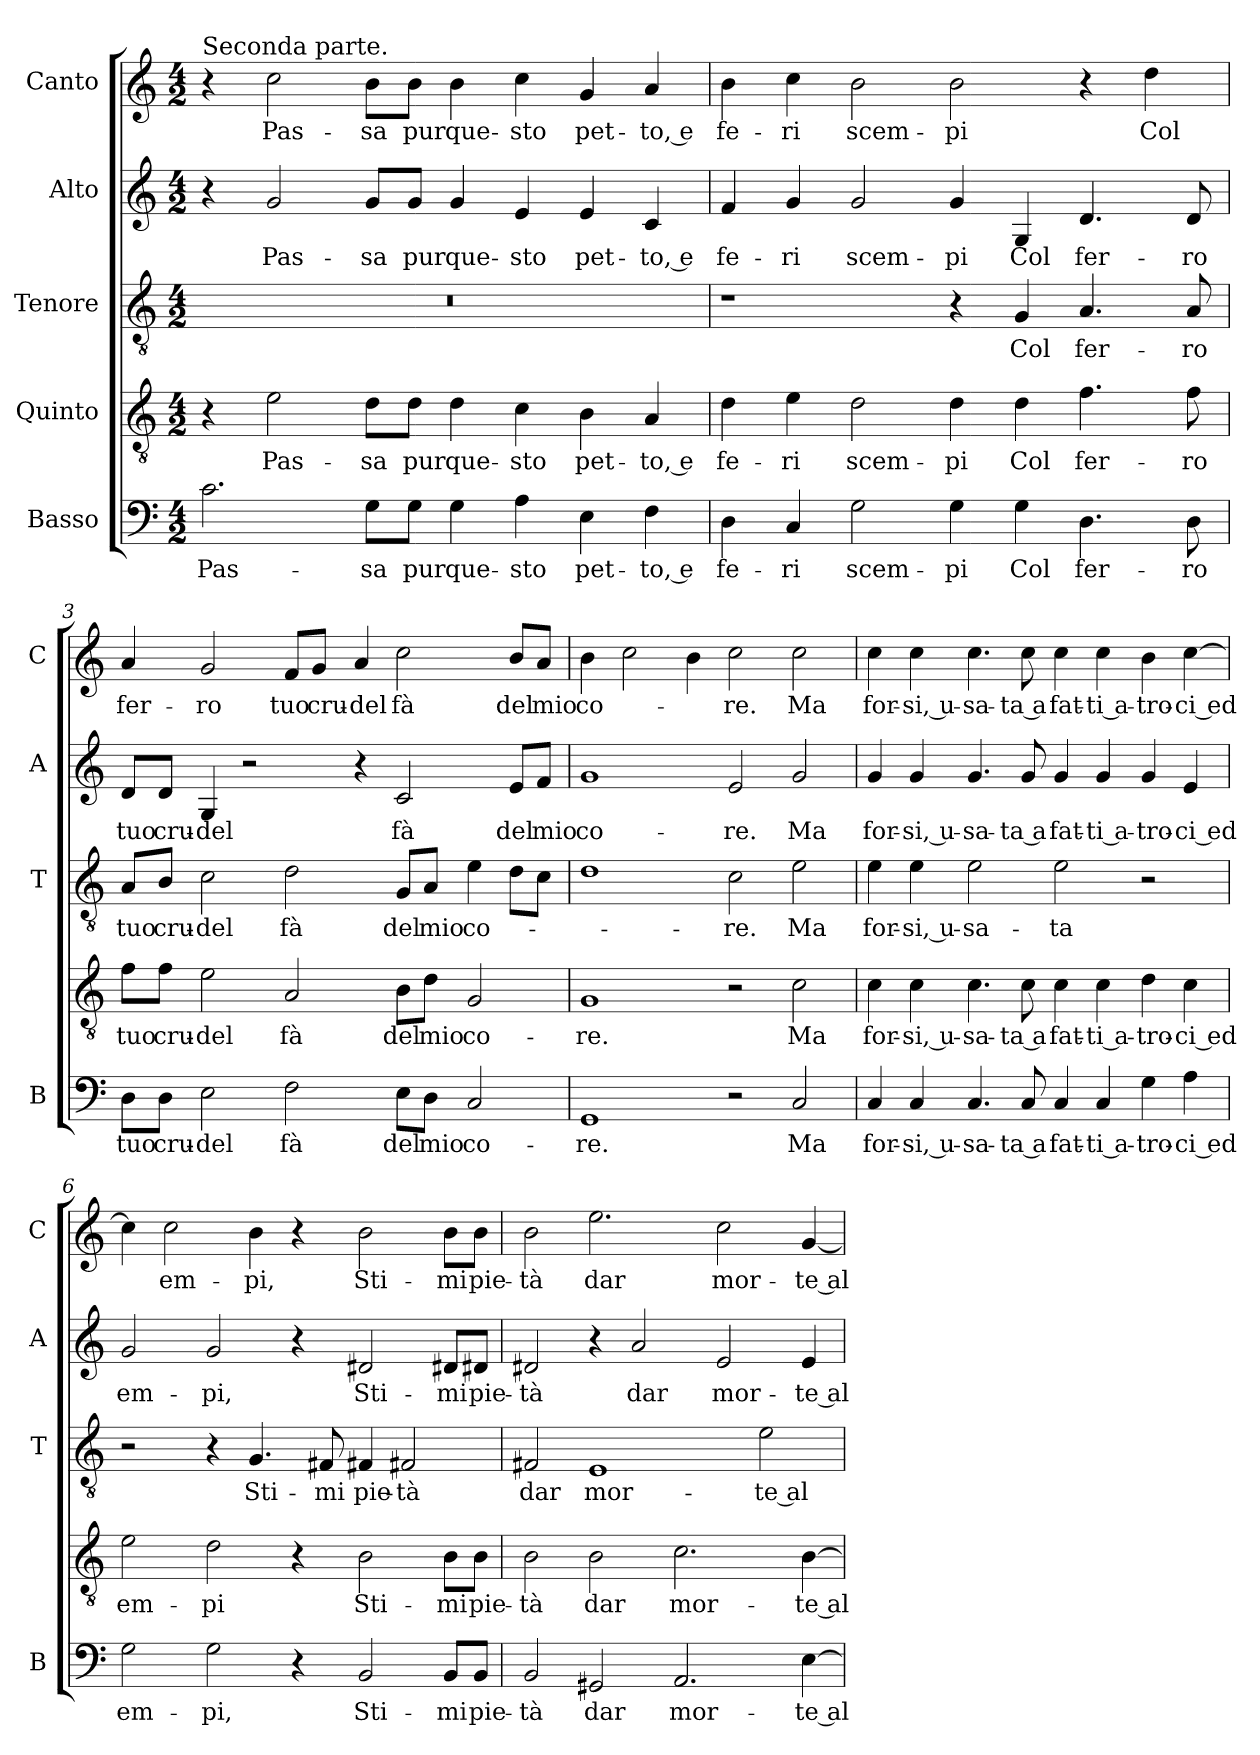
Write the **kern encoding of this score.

**kern	**text	**kern	**text	**kern	**text	**kern	**text	**kern	**text
*part5	*part5	*part4	*part4	*part3	*part3	*part2	*part2	*part1	*part1
*staff5	*staff5	*staff4	*staff4	*staff3	*staff3	*staff2	*staff2	*staff1	*staff1
*I"Basso	*	*I"Quinto	*	*I"Tenore	*	*I"Alto	*	*I"Canto	*
*I'B	*	*	*	*I'T	*	*I'A	*	*I'C	*
*clefF4	*	*clefGv2	*	*clefGv2	*	*clefG2	*	*clefG2	*
*k[]	*	*k[]	*	*k[]	*	*k[]	*	*k[]	*
*M4/2	*	*M4/2	*	*M4/2	*	*M4/2	*	*M4/2	*
=1	=1	=1	=1	=1	=1	=1	=1	=1	=1
!	!	!	!	!	!	!	!	!LO:TX:a:t=Seconda parte.	!
2.c	Pas-	4r	.	0r	.	4r	.	4r	.
.	.	2e	Pas-	.	.	2g	Pas-	2cc	Pas-
8GL	-sa	8dL	-sa	.	.	8gL	-sa	8bL	-sa
8GJ	pur	8dJ	pur	.	.	8gJ	pur	8bJ	pur
4G	que-	4d	que-	.	.	4g	que-	4b	que-
4A	-sto	4c	-sto	.	.	4e	-sto	4cc	-sto
4E	pet-	4B	pet-	.	.	4e	pet-	4g	pet-
4F	-to, e	4A	-to, e	.	.	4c	-to, e	4a	-to, e
=2	=2	=2	=2	=2	=2	=2	=2	=2	=2
4D	fe-	4d	fe-	1r	.	4f	fe-	4b	fe-
4C	-ri	4e	-ri	.	.	4g	-ri	4cc	-ri
2G	scem-	2d	scem-	.	.	2g	scem-	2b	scem-
4G	-pi	4d	-pi	4r	.	4g	-pi	2b	-pi
4G	Col	4d	Col	4G	Col	4G	Col	.	.
4.D	fer-	4.f	fer-	4.A	fer-	4.d	fer-	4r	.
.	.	.	.	.	.	.	.	4dd	Col
8D	-ro	8f	-ro	8A	-ro	8d	-ro	.	.
=3	=3	=3	=3	=3	=3	=3	=3	=3	=3
8DL	tuo	8fL	tuo	8AL	tuo	8dL	tuo	4a	fer-
8DJ	cru-	8fJ	cru-	8BJ	cru-	8dJ	cru-	.	.
2E	-del	2e	-del	2c	-del	4G	-del	2g	-ro
.	.	.	.	.	.	2r	.	.	.
2F	fà	2A	fà	2d	fà	.	.	8fL	tuo
.	.	.	.	.	.	.	.	8gJ	cru-
.	.	.	.	.	.	4r	.	4a	-del
8EL	del	8BL	del	8GL	del	2c	fà	2cc	fà
8DJ	mio	8dJ	mio	8AJ	mio	.	.	.	.
2C	co-	2G	co-	4e	co-	.	.	.	.
.	.	.	.	8dL	.	8eL	del	8bL	del
.	.	.	.	8cJ	.	8fJ	mio	8aJ	mio
=4	=4	=4	=4	=4	=4	=4	=4	=4	=4
1GG	-re.	1G	-re.	1d	.	1g	co-	4b	co-
.	.	.	.	.	.	.	.	2cc	.
.	.	.	.	.	.	.	.	4b	.
2r	.	2r	.	2c	-re.	2e	-re.	2cc	-re.
2C	Ma	2c	Ma	2e	Ma	2g	Ma	2cc	Ma
=5	=5	=5	=5	=5	=5	=5	=5	=5	=5
4C	for-	4c	for-	4e	for-	4g	for-	4cc	for-
4C	-si, u-	4c	-si, u-	4e	-si, u-	4g	-si, u-	4cc	-si, u-
4.C	-sa-	4.c	-sa-	2e	-sa-	4.g	-sa-	4.cc	-sa-
8C	-ta a	8c	-ta a	.	.	8g	-ta a	8cc	-ta a
4C	fat-	4c	fat-	2e	-ta	4g	fat-	4cc	fat-
4C	-ti a-	4c	-ti a-	.	.	4g	-ti a-	4cc	-ti a-
4G	-tro-	4d	-tro-	2r	.	4g	-tro-	4b	-tro-
4A	-ci ed	4c	-ci ed	.	.	4e	-ci ed	[4cc	-ci ed
=6	=6	=6	=6	=6	=6	=6	=6	=6	=6
2G	em-	2e	em-	2r	.	2g	em-	4cc]	.
.	.	.	.	.	.	.	.	2cc	em-
2G	-pi,	2d	-pi	4r	.	2g	-pi,	.	.
.	.	.	.	4.G	Sti-	.	.	4b	-pi,
4r	.	4r	.	.	.	4r	.	4r	.
.	.	.	.	8F#X	-mi	.	.	.	.
2BB	Sti-	2B	Sti-	4F#X	pie-	2d#X	Sti-	2b	Sti-
.	.	.	.	2F#X	-tà	.	.	.	.
8BBL	-mi	8BL	-mi	.	.	8d#XL	-mi	8bL	-mi
8BBJ	pie-	8BJ	pie-	.	.	8d#XJ	pie-	8bJ	pie-
=7	=7	=7	=7	=7	=7	=7	=7	=7	=7
2BB	-tà	2B	-tà	2F#X	dar	2d#X	-tà	2b	-tà
2GG#X	dar	2B	dar	1E	mor-	4r	.	2.ee	dar
.	.	.	.	.	.	2a	dar	.	.
2.AA	mor-	2.c	mor-	.	.	.	.	.	.
.	.	.	.	.	.	2e	mor-	2cc	mor-
.	.	.	.	2e	-te al	.	.	.	.
[4E	-te al	[4B	-te al	.	.	4e	-te al	[4g	-te al
=	=	=	=	=	=	=	=	=	=
*-	*-	*-	*-	*-	*-	*-	*-	*-	*-
